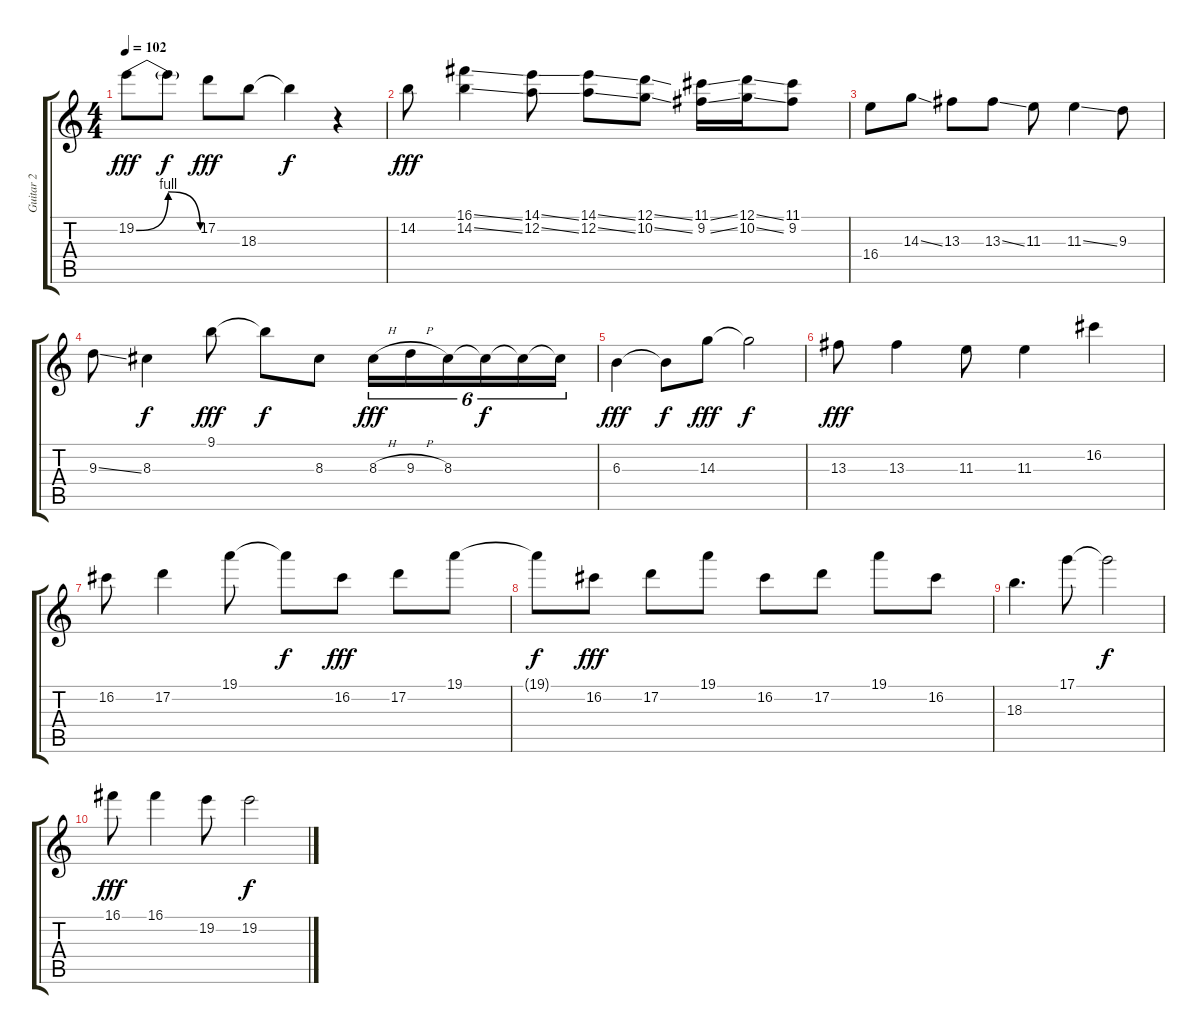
\track ("Guitar 2" "Guitar 2") {instrument distortionguitar}
\staff {score tabs}
\tuning (D4 A3 F3 C3 G2 D2) {hide}
\ts (4 4)
\tempo 102
\clef g2
\ks c
19.2{be (bendrelease 0 0 30 4 30 4 60 0)}.8{dy fff} 19.2{t}.8{dy f} 17.2.8{dy fff} 18.3.8 18.3{t}.4{dy f} r.4 |
14.2.8{dy fff} (16.1{ss} 14.2{ss}).4 (14.1{ss} 12.2{ss}).8 (14.1{ss} 12.2{ss}).8 (12.1{ss} 10.2{ss}).8 (11.1{ss} 9.2{ss}).16 (12.1{ss} 10.2{ss}).16 (11.1 9.2).8 |
16.4.8 14.3{ss}.8 13.3.8 13.3{ss}.8 11.3.8 11.3{ss}.4 9.3.8 |
9.3{ss}.8 8.3.4{dy f} 9.1.8{dy fff} 9.1{t}.8{dy f} 8.3.8 8.3{h}.16{tu (6 4) dy fff} 9.3{h}.16{tu (6 4)} 8.3.16{tu (6 4)} 8.3{t}.16{tu (6 4) dy f} 8.3{t}.16{tu (6 4)} 8.3{t}.16{tu (6 4)} |
6.3.4{dy fff} 6.3{t}.8{dy f} 14.3.8{dy fff} 14.3{t}.2{dy f} |
13.3.8{dy fff} 13.3.4 11.3.8 11.3.4 16.2.4 |
16.2.8 17.2.4 19.1.8 19.1{t}.8{dy f} 16.2.8{dy fff} 17.2.8 19.1.8 |
19.1{t}.8{dy f} 16.2.8{dy fff} 17.2.8 19.1.8 16.2.8 17.2.8 19.1.8 16.2.8 |
18.3.4{d} 17.1.8 17.1{t}.2{dy f} |
16.1.8{dy fff} 16.1.4 19.2.8 19.2.2{dy f}
